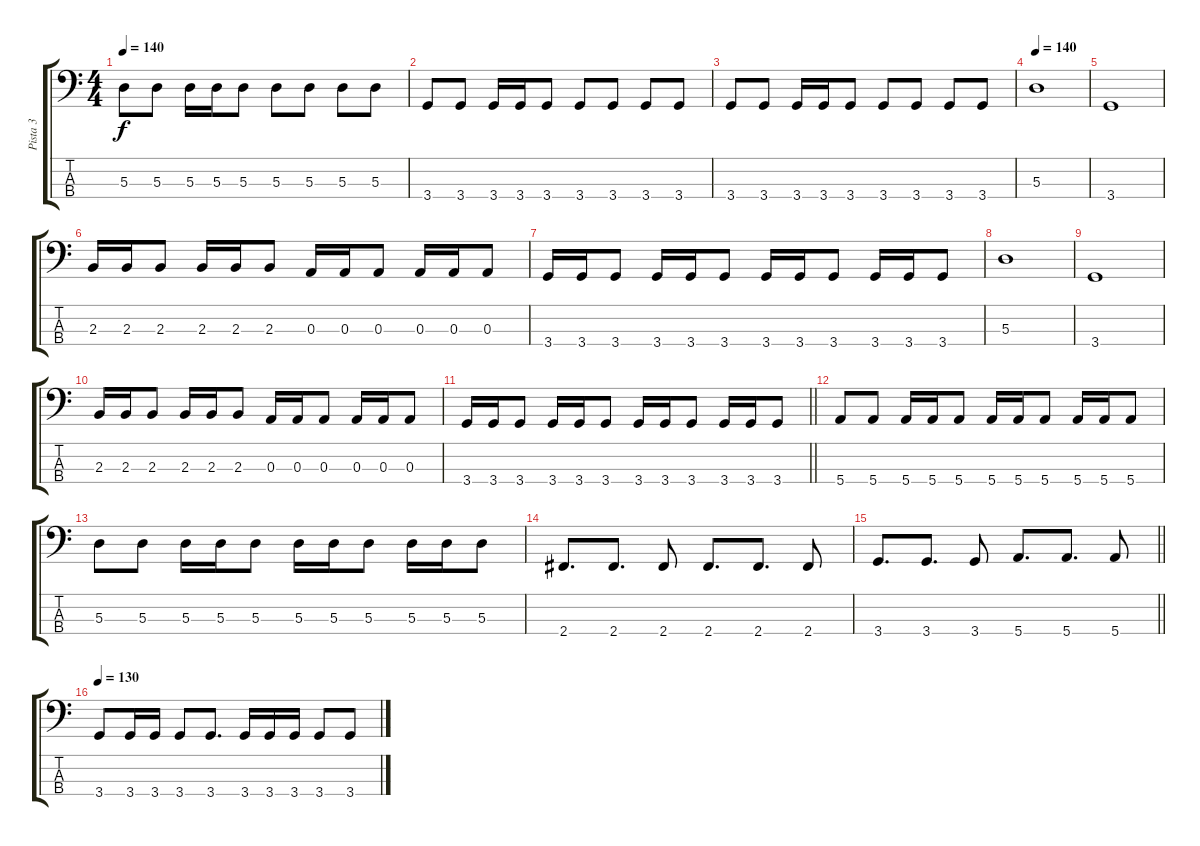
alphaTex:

\track ("Pista 3" "Pista 3") {instrument electricbassfinger}
\staff {score tabs}
\tuning (G2 D2 A1 E1) {hide}
\ts (4 4)
\tempo 140
\clef f4
\ks c
5.3.8{dy f} 5.3.8 5.3.16 5.3.16 5.3.8 5.3.8 5.3.8 5.3.8 5.3.8 |
3.4.8 3.4.8 3.4.16 3.4.16 3.4.8 3.4.8 3.4.8 3.4.8 3.4.8 |
3.4.8 3.4.8 3.4.16 3.4.16 3.4.8 3.4.8 3.4.8 3.4.8 3.4.8 |
\tempo 140
5.3.1 |
3.4.1 |
2.3.16 2.3.16 2.3.8 2.3.16 2.3.16 2.3.8 0.3.16 0.3.16 0.3.8 0.3.16 0.3.16 0.3.8 |
3.4.16 3.4.16 3.4.8 3.4.16 3.4.16 3.4.8 3.4.16 3.4.16 3.4.8 3.4.16 3.4.16 3.4.8 |
5.3.1 |
3.4.1 |
2.3.16 2.3.16 2.3.8 2.3.16 2.3.16 2.3.8 0.3.16 0.3.16 0.3.8 0.3.16 0.3.16 0.3.8 |
\barLineRight lightlight
3.4.16 3.4.16 3.4.8 3.4.16 3.4.16 3.4.8 3.4.16 3.4.16 3.4.8 3.4.16 3.4.16 3.4.8 |
5.4.8 5.4.8 5.4.16 5.4.16 5.4.8 5.4.16 5.4.16 5.4.8 5.4.16 5.4.16 5.4.8 |
5.3.8 5.3.8 5.3.16 5.3.16 5.3.8 5.3.16 5.3.16 5.3.8 5.3.16 5.3.16 5.3.8 |
2.4.8{d} 2.4.8{d} 2.4.8 2.4.8{d} 2.4.8{d} 2.4.8 |
\barLineRight lightlight
3.4.8{d} 3.4.8{d} 3.4.8 5.4.8{d} 5.4.8{d} 5.4.8 |
\tempo 130
3.4.8 3.4.16 3.4.16 3.4.8 3.4.8{d} 3.4.16 3.4.16 3.4.16 3.4.8 3.4.8
